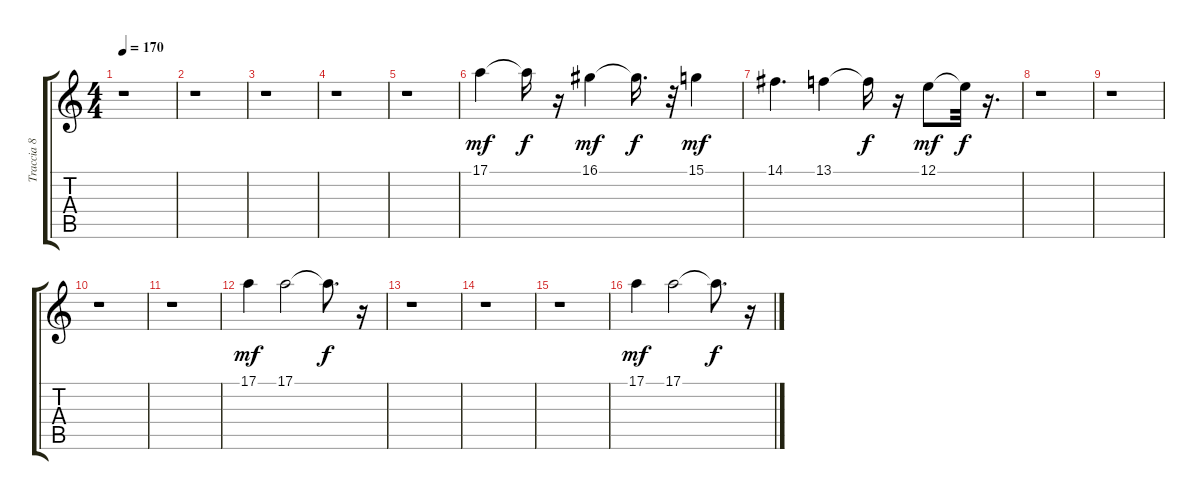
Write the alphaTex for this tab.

\track ("Traccia 8" "Traccia 8") {instrument pad3polysynth}
\staff {score tabs}
\tuning (E4 B3 G3 D3 A2 E2) {hide}
\ts (4 4)
\tempo 170
\clef g2
\ks c
r.1{dy f} |
r.1 |
r.1 |
r.1 |
r.1 |
17.1.4{dy mf} 17.1{t}.16{dy f} r.16 16.1.4{dy mf} 16.1{t}.16{d dy f} r.32 15.1.4{dy mf} |
14.1.4{d} 13.1.4 13.1{t}.16{dy f} r.16 12.1.8{dy mf} 12.1{t}.32{dy f} r.16{d} |
r.1 |
r.1 |
r.1 |
r.1 |
17.1.4{dy mf} 17.1.2 17.1{t}.8{d dy f} r.16 |
r.1 |
r.1 |
r.1 |
17.1.4{dy mf} 17.1.2 17.1{t}.8{d dy f} r.16
